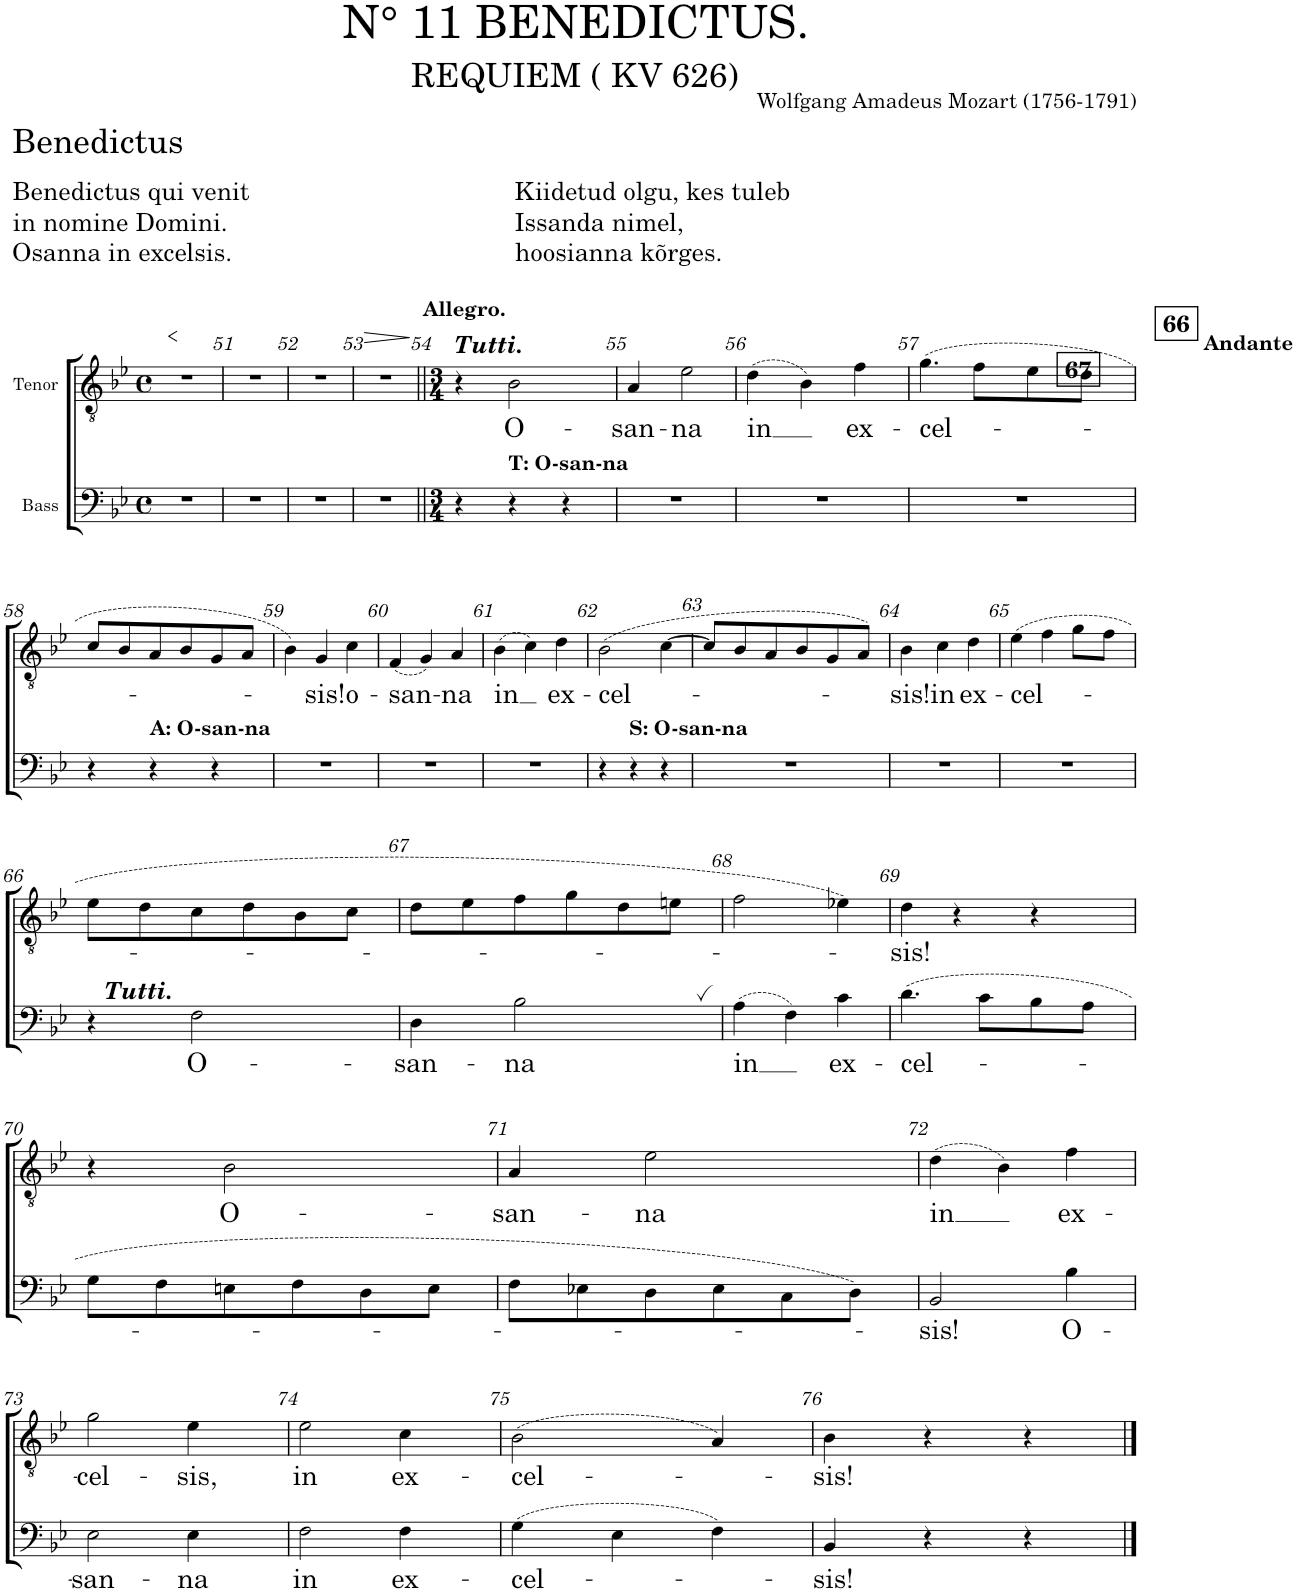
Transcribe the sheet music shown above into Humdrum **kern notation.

**kern	**text	**kern	**text	**dynam
*part2	*part2	*part1	*part1	*part1
*staff2	*staff2	*staff1	*staff1	*staff1
*I"Bass	*	*I"Tenor	*	*
*clefF4	*	*clefGv2	*	*
*ITrd8c14	*	*	*	*
*k[b-e-]	*	*k[b-e-]	*	*
*M4/4	*	*M4/4	*	*
*met(c)	*	*met(c)	*	*
=50	=50	=50	=50	=50
!	!	!	!	!LO:HP:b
1r	.	1r	.	<
.	.	.	.	[
=51	=51	=51	=51	=51
1r	.	1r	.	.
=52	=52	=52	=52	=52
1r	.	1r	.	.
=53	=53	=53	=53	=53
!	!	!	!	!LO:HP:b
1r	.	1r	.	>
.	.	.	.	]
=54||	=54||	=54||	=54||	=54||
*M3/4	*	*M3/4	*	*
4r	.	4r	.	.
!	!	!LO:TX:a:Bi:t=Tutti.	!	!
!LO:TX:a:B:t=T&colon; O-san-na	!	!	!	!
!	!	!	!LO:LY:b	!
4r	.	2B-!\	O-	.
4r	.	.	.	.
=55	=55	=55	=55	=55
!	!	!	!LO:LY:b	!
2.r	.	4A!/	-san-	.
!	!	!	!LO:LY:b	!
.	.	2e-!\	-na	.
=56	=56	=56	=56	=56
!	!	!	!LO:LY:b	!
2.r	.	(4d!\	in	.
.	.	4B-!\)	.	.
!	!	!	!LO:LY:b	!
.	.	4f!\	ex-	.
=57	=57	=57	=57	=57
!	!	!	!LO:LY:b	!
2.r	.	(4.g!\	-cel-	.
.	.	8f!\L	.	.
.	.	8e-!\	.	.
.	.	8d!\J	.	.
!!LO:LB:g=z
=58	=58	=58	=58	=58
4r	.	8c!/L	.	.
.	.	8B-!/	.	.
!LO:TX:a:B:t=A&colon; O-san-na	!	!	!	!
4r	.	8A!/	.	.
.	.	8B-!/	.	.
4r	.	8G!/	.	.
.	.	8A!/J	.	.
=59	=59	=59	=59	=59
2.r	.	4B-!\)	.	.
!	!	!	!LO:LY:b	!
.	.	4G'~!/	-sis!	.
!	!	!	!LO:LY:b	!
.	.	4c!\	o-	.
=60	=60	=60	=60	=60
!	!	!	!LO:LY:b	!
2.r	.	(4F!/	-san-	.
.	.	4G!/)	.	.
!	!	!	!LO:LY:b	!
.	.	4A!/	-na	.
=61	=61	=61	=61	=61
!	!	!	!LO:LY:b	!
2.r	.	(4B-!\	in	.
.	.	4c!\)	.	.
!	!	!	!LO:LY:b	!
.	.	4d!\	ex-	.
=62	=62	=62	=62	=62
!	!	!	!LO:LY:b	!
4r	.	(>2B-!\	-cel-	.
!LO:TX:a:B:t=S&colon; O-san-na	!	!	!	!
4r	.	.	.	.
4r	.	[4c!\	.	.
=63	=63	=63	=63	=63
2.r	.	8c!/L]	.	.
.	.	8B-!/	.	.
.	.	8A!/	.	.
.	.	8B-!/	.	.
.	.	8G!/	.	.
.	.	8A!/J)	.	.
=64	=64	=64	=64	=64
!	!	!	!LO:LY:b	!
2.r	.	4B-'~!\	-sis!	.
!	!	!	!LO:LY:b	!
.	.	4c!\	in	.
!	!	!	!LO:LY:b	!
.	.	4d!\	ex-	.
=65	=65	=65	=65	=65
!	!	!	!LO:LY:b	!
2.r	.	(4e-!\	-cel-	.
.	.	4f!\	.	.
.	.	8g!\L	.	.
.	.	8f!\J	.	.
!!LO:LB:g=z
=66	=66	=66	=66	=66
4r	.	8e-!\L	.	.
.	.	8d!\	.	.
!LO:TX:a:Bi:t=Tutti.	!	!	!	!
!	!LO:LY:b	!	!	!
2F!\	O-	8c!\	.	.
.	.	8d!\	.	.
.	.	8B-!\	.	.
.	.	8c!\J	.	.
=67	=67	=67	=67	=67
!	!LO:LY:b	!	!	!
4D!\	-san-	8d!\L	.	.
.	.	8e-!\	.	.
!	!LO:LY:b	!	!	!
2B-,!\	-na	8f!\	.	.
.	.	8g!\	.	.
.	.	8d!\	.	.
.	.	8en!\J	.	.
=68	=68	=68	=68	=68
!	!LO:LY:b	!	!	!
(4A!\	in	2f!\	.	.
4F!\)	.	.	.	.
!	!LO:LY:b	!	!	!
4c!\	ex-	4e-X!\)	.	.
=69	=69	=69	=69	=69
!	!LO:LY:b	!	!LO:LY:b	!
(>4.d!\	-cel-	4d!\	-sis!	.
.	.	4r	.	.
8c!\L	.	.	.	.
8B-!\	.	4r	.	.
8A!\J	.	.	.	.
!!LO:LB:g=z
=70	=70	=70	=70	=70
8G!\L	.	4r	.	.
8F!\	.	.	.	.
!	!	!	!LO:LY:b	!
8En!\	.	2B-!\	O-	.
8F!\	.	.	.	.
8D!\	.	.	.	.
8E!\J	.	.	.	.
=71	=71	=71	=71	=71
!	!	!	!LO:LY:b	!
8F!\L	.	4A!/	-san-	.
8E-X!\	.	.	.	.
!	!	!	!LO:LY:b	!
8D!\	.	2e-!\	-na	.
8E-!\	.	.	.	.
8C!\	.	.	.	.
8D!\J)	.	.	.	.
=72	=72	=72	=72	=72
!	!LO:LY:b	!	!LO:LY:b	!
2BB-,!/	-sis!	(4d!\	in	.
.	.	4B-!\)	.	.
!	!LO:LY:b	!	!LO:LY:b	!
4B-!\	O-	4f!\	ex-	.
!!LO:LB:g=z
=73	=73	=73	=73	=73
!	!LO:LY:b	!	!LO:LY:b	!
2E-!\	-san-	2g!\	-cel-	.
!	!LO:LY:b	!	!LO:LY:b	!
4E-!\	-na	4e-'~!\	-sis,	.
=74	=74	=74	=74	=74
!	!LO:LY:b	!	!LO:LY:b	!
2F!\	in	2e-!\	in	.
!	!LO:LY:b	!	!LO:LY:b	!
4F!\	ex-	4c!\	ex-	.
=75	=75	=75	=75	=75
!	!LO:LY:b	!	!LO:LY:b	!
(>4G!\	-cel-	(2B-!\	-cel-	.
4E-!\	.	.	.	.
4F!\)	.	4A!/)	.	.
=76	=76	=76	=76	=76
!	!LO:LY:b	!	!LO:LY:b	!
4BB-!/	-sis!	4B-!\	-sis!	.
4r	.	4r	.	.
4r	.	4r	.	.
==	==	==	==	==
*-	*-	*-	*-	*-
